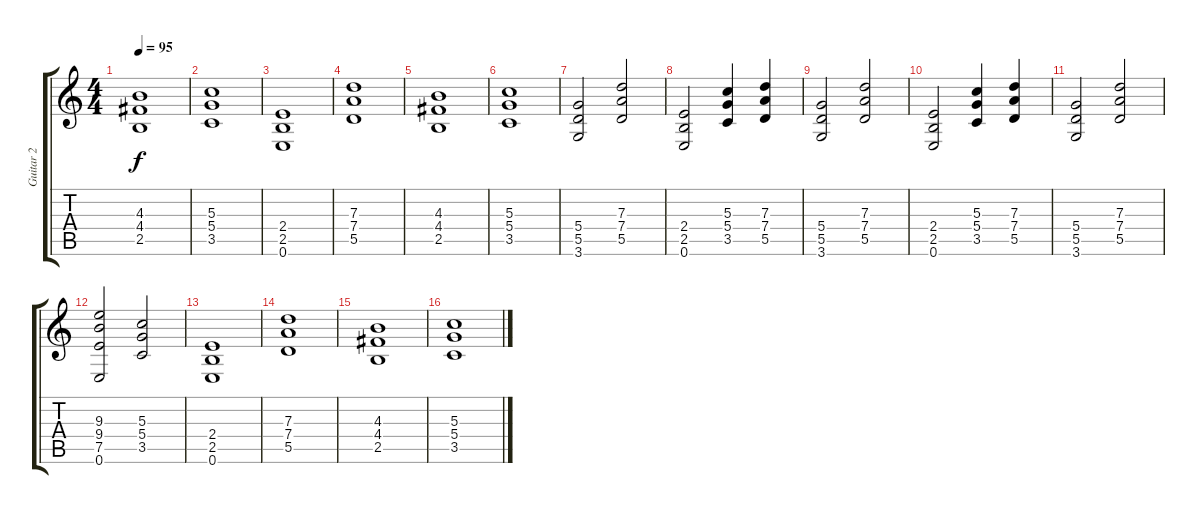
\track ("Guitar 2" "Guitar 2") {instrument distortionguitar}
\staff {score tabs}
\tuning (E4 B3 G3 D3 A2 E2) {hide}
\ts (4 4)
\tempo 95
\clef g2
\ks c
(4.3 4.4 2.5).1{dy f} |
(5.3 5.4 3.5).1 |
(2.4 2.5 0.6).1 |
(7.3 7.4 5.5).1 |
(4.3 4.4 2.5).1 |
(5.3 5.4 3.5).1 |
(5.4 5.5 3.6).2 (7.3 7.4 5.5).2 |
(2.4 2.5 0.6).2 (5.3 5.4 3.5).4 (7.3 7.4 5.5).4 |
(5.4 5.5 3.6).2 (7.3 7.4 5.5).2 |
(2.4 2.5 0.6).2 (5.3 5.4 3.5).4 (7.3 7.4 5.5).4 |
(5.4 5.5 3.6).2 (7.3 7.4 5.5).2 |
(9.3 9.4 7.5 0.6).2 (5.3 5.4 3.5).2 |
(2.4 2.5 0.6).1 |
(7.3 7.4 5.5).1 |
(4.3 4.4 2.5).1 |
(5.3 5.4 3.5).1
